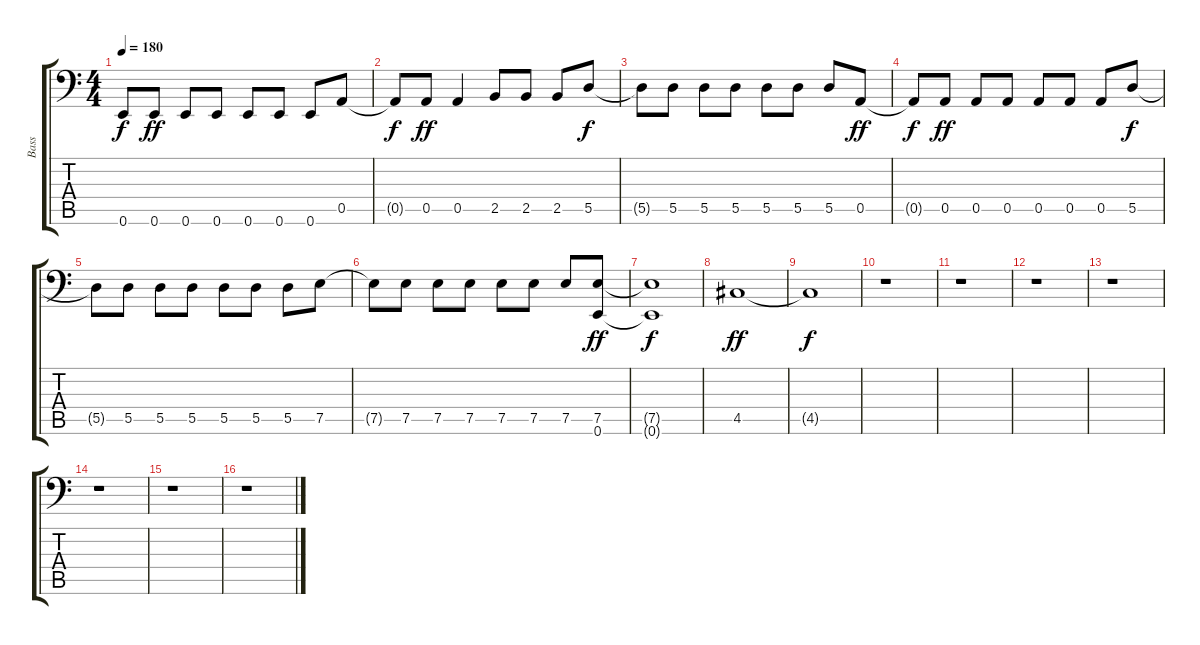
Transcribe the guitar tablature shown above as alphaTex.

\track ("Bass" "Bass") {instrument electricbassfinger}
\staff {score tabs}
\tuning (E3 B2 G2 D2 A1 E1) {hide}
\ts (4 4)
\tempo 180
\clef f4
\ks c
0.6{t}.8{dy f} 0.6.8{dy ff} 0.6.8 0.6.8 0.6.8 0.6.8 0.6.8 0.5.8 |
0.5{t}.8{dy f} 0.5.8{dy ff} 0.5.4 2.5.8 2.5.8 2.5.8 5.5.8{dy f} |
5.5{t}.8 5.5.8 5.5.8 5.5.8 5.5.8 5.5.8 5.5.8 0.5.8{dy ff} |
0.5{t}.8{dy f} 0.5.8{dy ff} 0.5.8 0.5.8 0.5.8 0.5.8 0.5.8 5.5.8{dy f} |
5.5{t}.8 5.5.8 5.5.8 5.5.8 5.5.8 5.5.8 5.5.8 7.5.8 |
7.5{t}.8 7.5.8 7.5.8 7.5.8 7.5.8 7.5.8 7.5.8 (7.5 0.6).8{dy ff} |
(7.5{t} 0.6{t}).1{dy f} |
4.5.1{dy ff} |
4.5{t}.1{dy f} |
r.1 |
r.1 |
r.1 |
r.1 |
r.1 |
r.1 |
r.1
